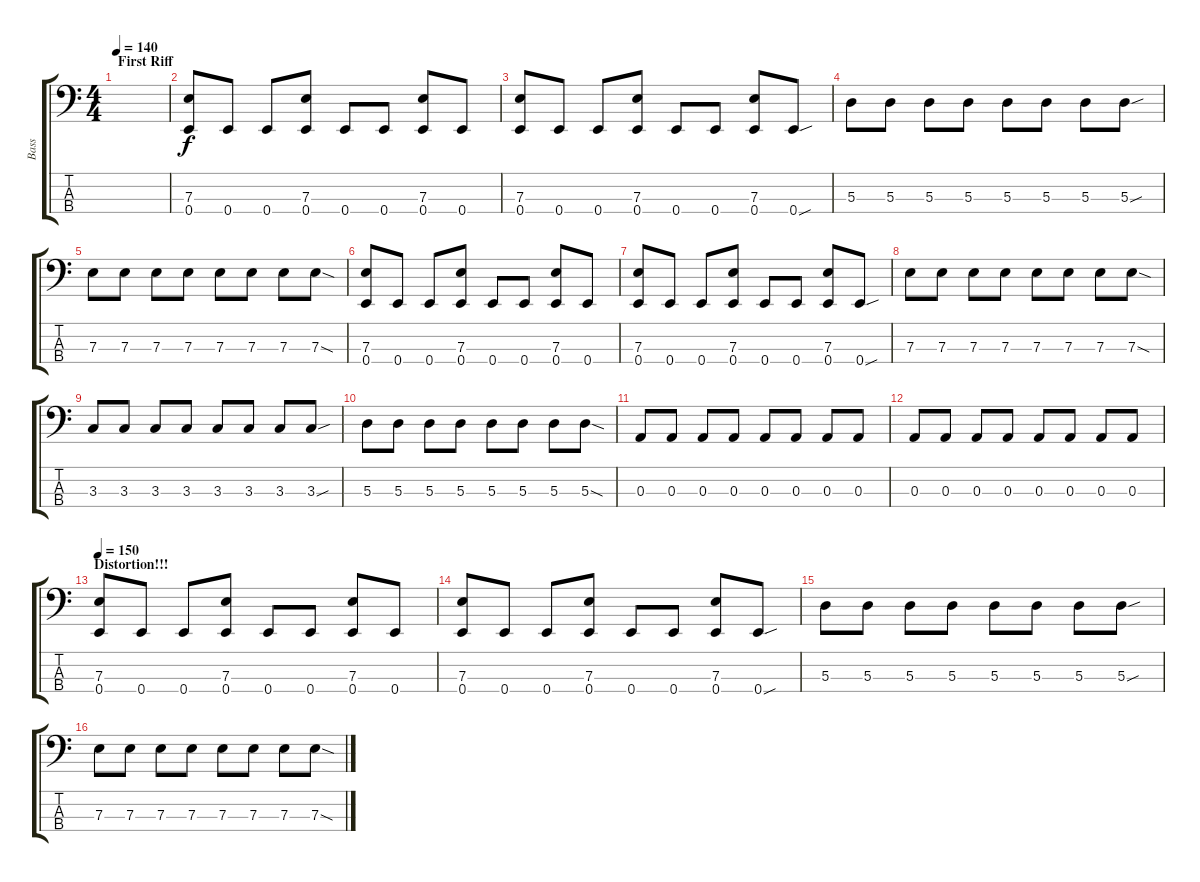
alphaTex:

\track ("Bass" "Bass") {instrument electricbassfinger}
\staff {score tabs}
\tuning (G2 D2 A1 E1) {hide}
\ts (4 4)
\section ("" "First Riff")
\tempo 140
\clef f4
\ks c
|
(7.3 0.4).8 0.4.8 0.4.8 (7.3 0.4).8 0.4.8 0.4.8 (7.3 0.4).8 0.4.8 |
(7.3 0.4).8 0.4.8 0.4.8 (7.3 0.4).8 0.4.8 0.4.8 (7.3 0.4).8 0.4{sou}.8 |
5.3.8 5.3.8 5.3.8 5.3.8 5.3.8 5.3.8 5.3.8 5.3{sou}.8 |
7.3.8 7.3.8 7.3.8 7.3.8 7.3.8 7.3.8 7.3.8 7.3{sod}.8 |
(7.3 0.4).8 0.4.8 0.4.8 (7.3 0.4).8 0.4.8 0.4.8 (7.3 0.4).8 0.4.8 |
(7.3 0.4).8 0.4.8 0.4.8 (7.3 0.4).8 0.4.8 0.4.8 (7.3 0.4).8 0.4{sou}.8 |
7.3.8 7.3.8 7.3.8 7.3.8 7.3.8 7.3.8 7.3.8 7.3{sod}.8 |
3.3.8 3.3.8 3.3.8 3.3.8 3.3.8 3.3.8 3.3.8 3.3{sou}.8 |
5.3.8 5.3.8 5.3.8 5.3.8 5.3.8 5.3.8 5.3.8 5.3{sod}.8 |
0.3.8 0.3.8 0.3.8 0.3.8 0.3.8 0.3.8 0.3.8 0.3.8 |
0.3.8 0.3.8 0.3.8 0.3.8 0.3.8 0.3.8 0.3.8 0.3.8 |
\section ("" "Distortion!!!")
\tempo 150
(7.3 0.4).8 0.4.8 0.4.8 (7.3 0.4).8 0.4.8 0.4.8 (7.3 0.4).8 0.4.8 |
(7.3 0.4).8 0.4.8 0.4.8 (7.3 0.4).8 0.4.8 0.4.8 (7.3 0.4).8 0.4{sou}.8 |
5.3.8 5.3.8 5.3.8 5.3.8 5.3.8 5.3.8 5.3.8 5.3{sou}.8 |
7.3.8 7.3.8 7.3.8 7.3.8 7.3.8 7.3.8 7.3.8 7.3{sod}.8
